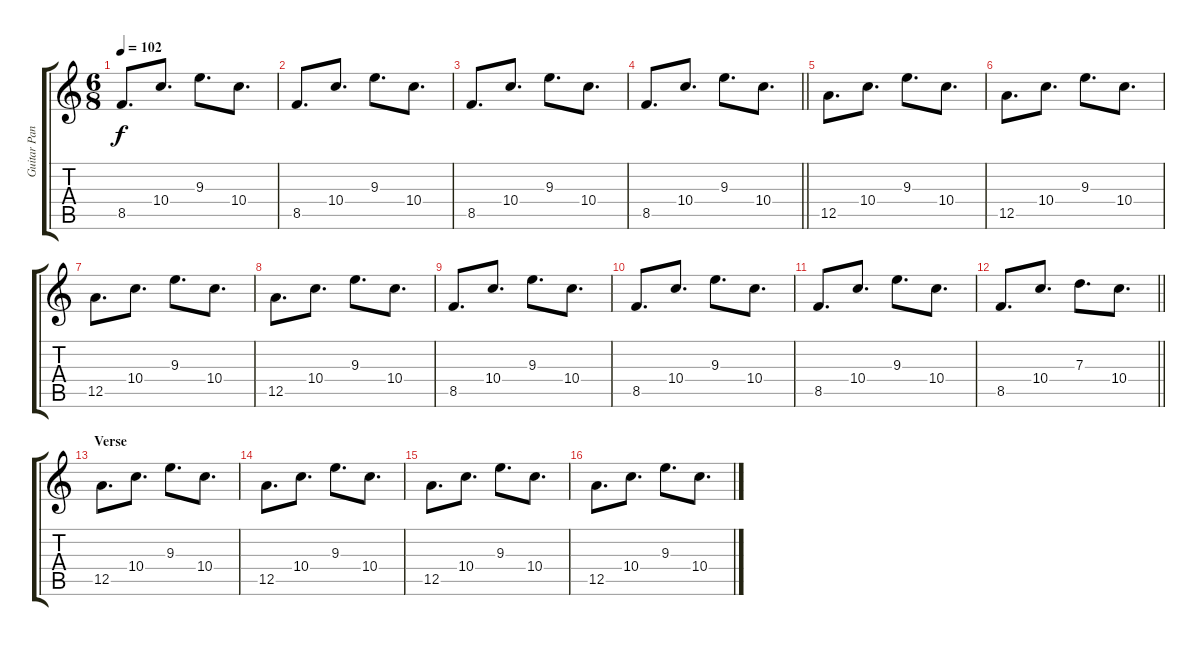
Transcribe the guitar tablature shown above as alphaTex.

\track ("Guitar Panned Central" "Guitar Pan") {instrument distortionguitar}
\staff {score tabs}
\tuning (E4 B3 G3 D3 A2 D2) {hide}
\ts (6 8)
\tempo 102
\clef g2
\ks aminor
8.5.8{d dy f} 10.4.8{d} 9.3.8{d} 10.4.8{d} |
8.5.8{d} 10.4.8{d} 9.3.8{d} 10.4.8{d} |
8.5.8{d} 10.4.8{d} 9.3.8{d} 10.4.8{d} |
\barLineRight lightlight
8.5.8{d} 10.4.8{d} 9.3.8{d} 10.4.8{d} |
12.5.8{d} 10.4.8{d} 9.3.8{d} 10.4.8{d} |
12.5.8{d} 10.4.8{d} 9.3.8{d} 10.4.8{d} |
12.5.8{d} 10.4.8{d} 9.3.8{d} 10.4.8{d} |
12.5.8{d} 10.4.8{d} 9.3.8{d} 10.4.8{d} |
8.5.8{d} 10.4.8{d} 9.3.8{d} 10.4.8{d} |
8.5.8{d} 10.4.8{d} 9.3.8{d} 10.4.8{d} |
8.5.8{d} 10.4.8{d} 9.3.8{d} 10.4.8{d} |
\barLineRight lightlight
8.5.8{d} 10.4.8{d} 7.3.8{d} 10.4.8{d} |
\section ("" "Verse ")
12.5.8{d} 10.4.8{d} 9.3.8{d} 10.4.8{d} |
12.5.8{d} 10.4.8{d} 9.3.8{d} 10.4.8{d} |
12.5.8{d} 10.4.8{d} 9.3.8{d} 10.4.8{d} |
12.5.8{d} 10.4.8{d} 9.3.8{d} 10.4.8{d}
